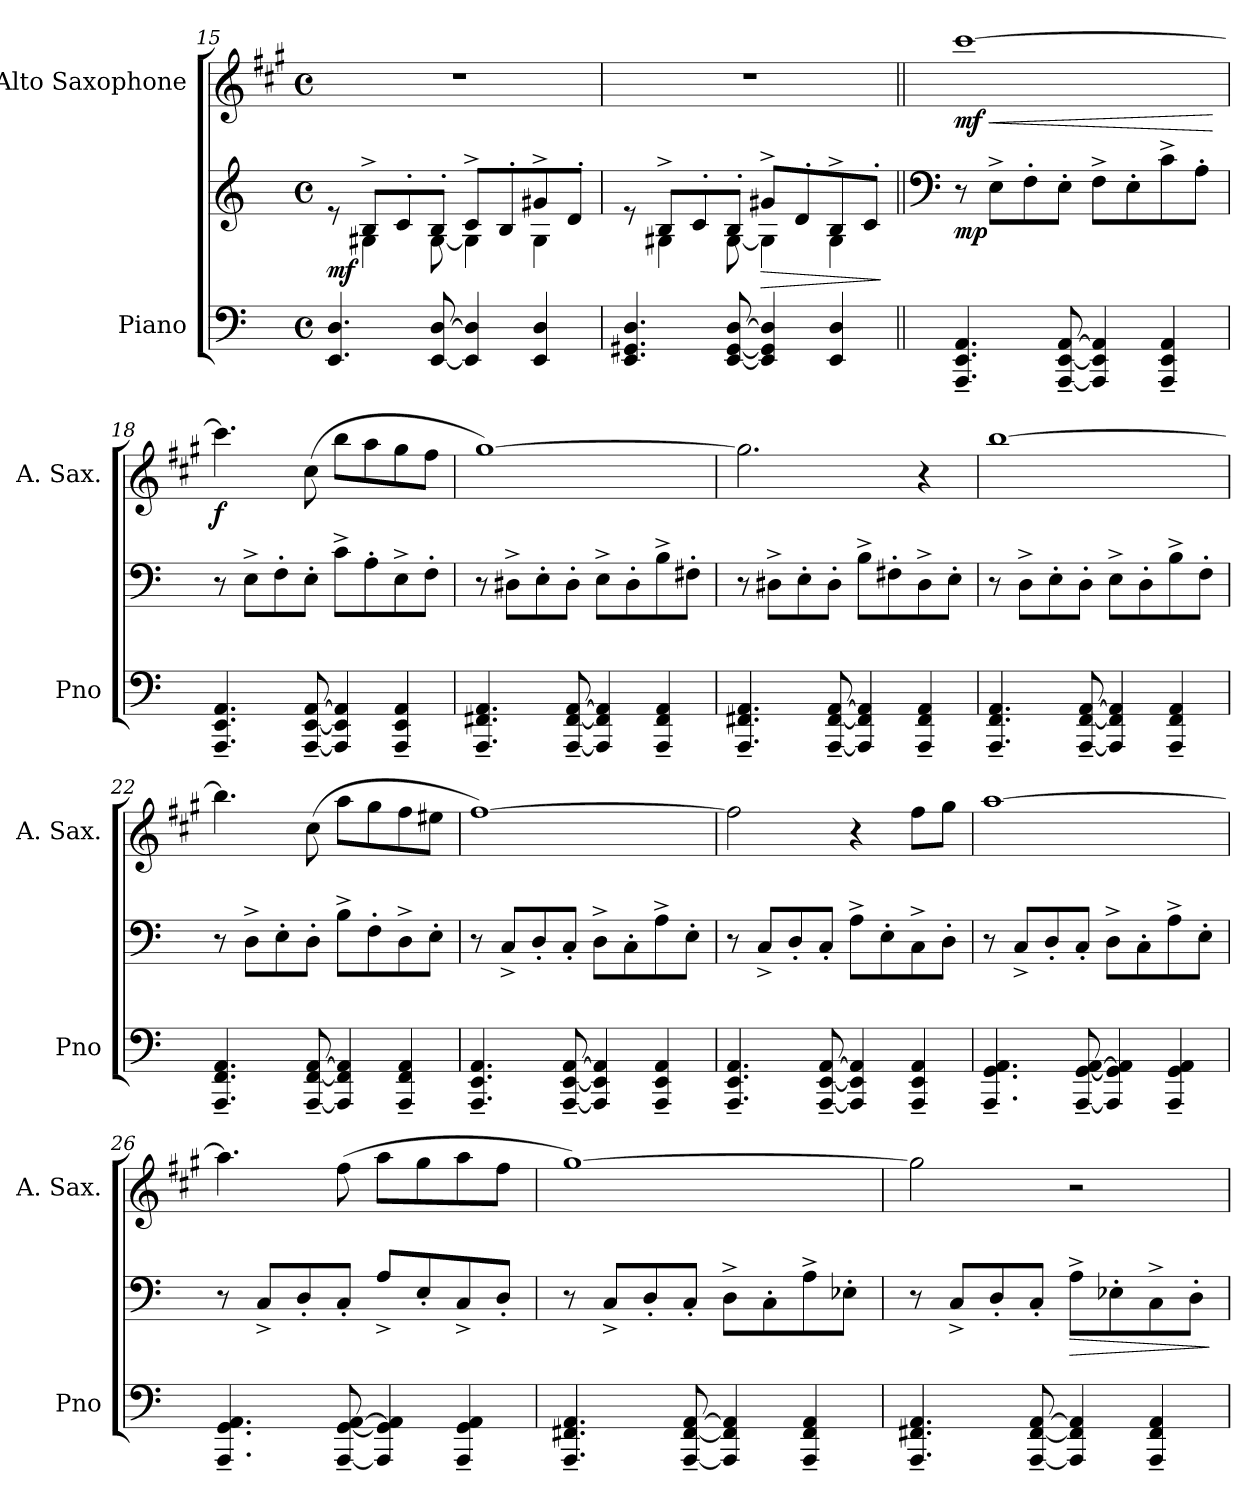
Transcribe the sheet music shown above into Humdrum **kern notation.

**kern	**kern	**dynam	**kern	**dynam
*part2	*part2	*part2	*part1	*part1
*staff3	*staff2	*staff2/3	*staff1	*staff1
*I"Piano	*	*	*I"Alto Saxophone	*
*I'Pno	*	*	*I'A. Sax.	*
*clefF4	*clefG2	*	*clefG2	*
*	*	*	*ITrd5c9	*
*k[]	*k[]	*	*k[]	*
*M4/4	*M4/4	*	*M4/4	*
*met(c)	*met(c)	*	*met(c)	*
=15	=15	=15	=15	=15
*	*^	*	*	*
!	!	!	!LO:DY:b	!	!
4.EE/ 4.D/	8re	8ryy	mf	1r	.
.	8B^/L	4G#X\	.	.	.
.	8c'/	.	.	.	.
[8EE/ [8D/	8B'/J	[8G#\	.	.	.
4EE/] 4D/]	8c^/L	4G#\]	.	.	.
.	8B'/	.	.	.	.
4EE/ 4D/	8g#X^/	4G#\	.	.	.
.	8d'/J	.	.	.	.
=16	=16	=16	=16	=16	=16
4.EE/ 4.GG#X/ 4.D/	8re	8ryy	.	1r	.
.	8B^/L	4G#X\	.	.	.
.	8c'/	.	.	.	.
[8EE/ [8GG#/ [8D/	8B'/J	[8G#\	.	.	.
!	!	!	!LO:HP:b	!	!
4EE/] 4GG#/] 4D/]	8g#X^/L	4G#\]	>	.	.
.	8d'/	.	.	.	.
4EE/ 4D/	8B^/	4G#\	.	.	.
.	8c'/J	.	.	.	.
*	*v	*v	*	*	*
.	.	]	.	.
=17||	=17||	=17||	=17||	=17||
*	*clefF4	*	*	*
!	!	!LO:DY:b	!	!LO:HP:b
!	!	!	!	!LO:DY:n=1:b
4.AAA/~ 4.EE/~ 4.AA/~	8r	mp	[1ee	< mf
.	8E^\L	.	.	.
.	8F'\	.	.	.
[8AAA/~ [8EE/~ [8AA/~	8E'\J	.	.	.
4AAA/] 4EE/] 4AA/]	8F^\L	.	.	.
.	8E'\	.	.	.
4AAA/~ 4EE/~ 4AA/~	8c^\	.	.	.
.	8A'\J	.	.	.
.	.	.	.	[
!!LO:PB:g=z
=18	=18	=18	=18	=18
!	!	!	!	!LO:DY:b
4.AAA/~ 4.EE/~ 4.AA/~	8r	.	4.ee\]	f
.	8E^\L	.	.	.
.	8F'\	.	.	.
[8AAA/~ [8EE/~ [8AA/~	8E'\J	.	(8e\	.
4AAA/] 4EE/] 4AA/]	8c^\L	.	8dd\L	.
.	8A'\	.	8cc\	.
4AAA/~ 4EE/~ 4AA/~	8E^\	.	8b\	.
.	8F'\J	.	8a\J	.
=19	=19	=19	=19	=19
4.AAA/~ 4.FF#X/~ 4.AA/~	8r	.	[1b)	.
.	8D#X^\L	.	.	.
.	8E'\	.	.	.
[8AAA/~ [8FF#/~ [8AA/~	8D#'\J	.	.	.
4AAA/] 4FF#/] 4AA/]	8E^\L	.	.	.
.	8D#'\	.	.	.
4AAA/~ 4FF#/~ 4AA/~	8B^\	.	.	.
.	8F#X'\J	.	.	.
=20	=20	=20	=20	=20
4.AAA/~ 4.FF#X/~ 4.AA/~	8r	.	2.b\]	.
.	8D#X^\L	.	.	.
.	8E'\	.	.	.
[8AAA/~ [8FF#/~ [8AA/~	8D#'\J	.	.	.
4AAA/] 4FF#/] 4AA/]	8B^\L	.	.	.
.	8F#X'\	.	.	.
4AAA/~ 4FF#/~ 4AA/~	8D#^\	.	4r	.
.	8E'\J	.	.	.
=21	=21	=21	=21	=21
4.AAA/~ 4.FF/~ 4.AA/~	8r	.	[1dd	.
.	8D^\L	.	.	.
.	8E'\	.	.	.
[8AAA/~ [8FF/~ [8AA/~	8D'\J	.	.	.
4AAA/] 4FF/] 4AA/]	8E^\L	.	.	.
.	8D'\	.	.	.
4AAA/~ 4FF/~ 4AA/~	8B^\	.	.	.
.	8F'\J	.	.	.
!!LO:LB:g=z
=22	=22	=22	=22	=22
4.AAA/~ 4.FF/~ 4.AA/~	8r	.	4.dd\]	.
.	8D^\L	.	.	.
.	8E'\	.	.	.
[8AAA/~ [8FF/~ [8AA/~	8D'\J	.	(8e\	.
4AAA/] 4FF/] 4AA/]	8B^\L	.	8cc\L	.
.	8F'\	.	8b\	.
4AAA/~ 4FF/~ 4AA/~	8D^\	.	8a\	.
.	8E'\J	.	8g#X\J	.
=23	=23	=23	=23	=23
4.AAA/~ 4.EE/~ 4.AA/~	8r	.	[1a)	.
.	8C^/L	.	.	.
.	8D'/	.	.	.
[8AAA/~ [8EE/~ [8AA/~	8C'/J	.	.	.
4AAA/] 4EE/] 4AA/]	8D^\L	.	.	.
.	8C'\	.	.	.
4AAA/~ 4EE/~ 4AA/~	8A^\	.	.	.
.	8E'\J	.	.	.
=24	=24	=24	=24	=24
4.AAA/~ 4.EE/~ 4.AA/~	8r	.	2a\]	.
.	8C^/L	.	.	.
.	8D'/	.	.	.
[8AAA/~ [8EE/~ [8AA/~	8C'/J	.	.	.
4AAA/] 4EE/] 4AA/]	8A^\L	.	4r	.
.	8E'\	.	.	.
4AAA/~ 4EE/~ 4AA/~	8C^\	.	8a\L	.
.	8D'\J	.	8b\J	.
=25	=25	=25	=25	=25
4.AAA/~ 4.GG/~ 4.AA/~	8r	.	[1cc	.
.	8C^/L	.	.	.
.	8D'/	.	.	.
[8AAA/~ [8GG/~ [8AA/~	8C'/J	.	.	.
4AAA/] 4GG/] 4AA/]	8D^\L	.	.	.
.	8C'\	.	.	.
4AAA/~ 4GG/~ 4AA/~	8A^\	.	.	.
.	8E'\J	.	.	.
!!LO:LB:g=z
=26	=26	=26	=26	=26
4.AAA/~ 4.GG/~ 4.AA/~	8r	.	4.cc\]	.
.	8C^/L	.	.	.
.	8D'/	.	.	.
[8AAA/~ [8GG/~ [8AA/~	8C'/J	.	(8a\	.
4AAA/] 4GG/] 4AA/]	8A^/L	.	8cc\L	.
.	8E'/	.	8b\	.
4AAA/~ 4GG/~ 4AA/~	8C^/	.	8cc\	.
.	8D'/J	.	8a\J	.
=27	=27	=27	=27	=27
4.AAA/~ 4.FF#X/~ 4.AA/~	8r	.	[1b)	.
.	8C^/L	.	.	.
.	8D'/	.	.	.
[8AAA/~ [8FF#/~ [8AA/~	8C'/J	.	.	.
4AAA/] 4FF#/] 4AA/]	8D^\L	.	.	.
.	8C'\	.	.	.
4AAA/~ 4FF#/~ 4AA/~	8A^\	.	.	.
.	8E-X'\J	.	.	.
=28	=28	=28	=28	=28
4.AAA/~ 4.FF#X/~ 4.AA/~	8r	.	2b\]	.
.	8C^/L	.	.	.
.	8D'/	.	.	.
[8AAA/~ [8FF#/~ [8AA/~	8C'/J	.	.	.
!	!	!LO:HP:b	!	!
4AAA/] 4FF#/] 4AA/]	8A^\L	>	2r	.
.	8E-X'\	.	.	.
4AAA/~ 4FF#/~ 4AA/~	8C^\	.	.	.
.	8D'\J	.	.	.
.	.	]	.	.
=	=	=	=	=
*-	*-	*-	*-	*-
